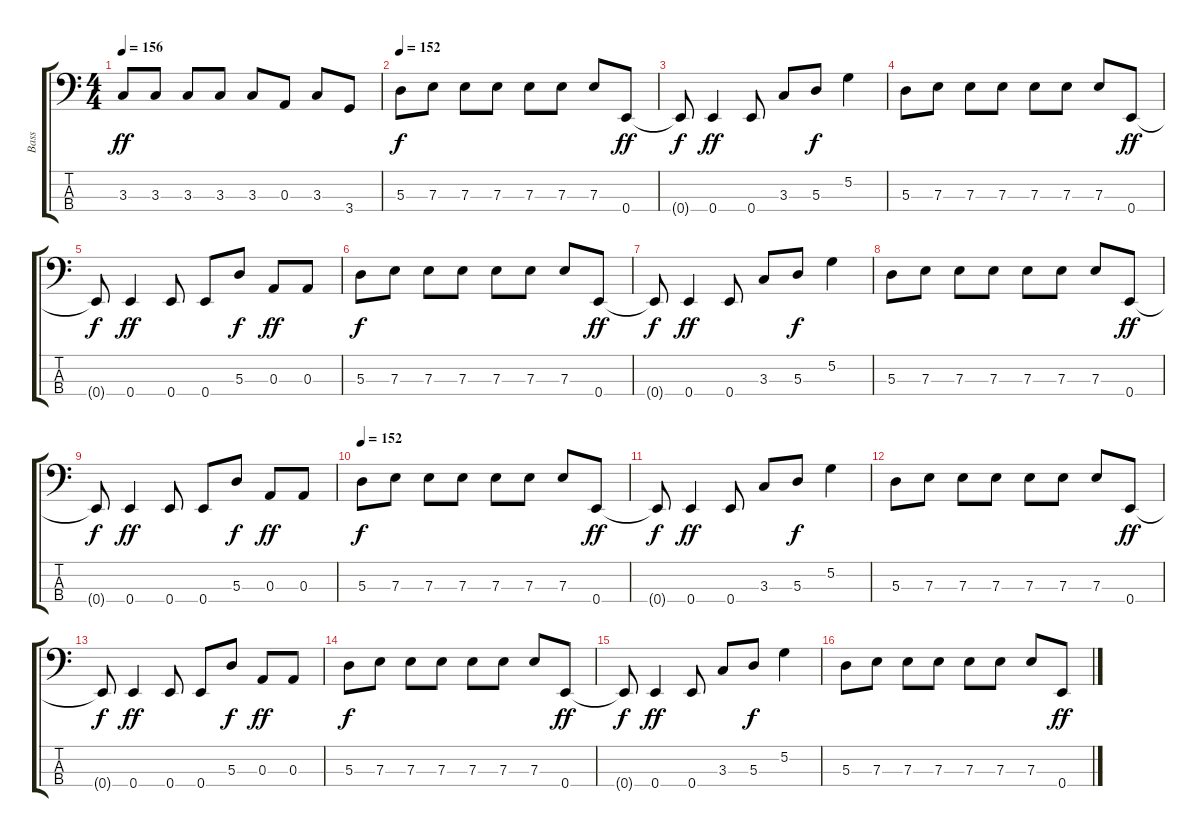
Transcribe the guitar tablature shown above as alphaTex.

\track ("Bass" "Bass") {instrument electricbassfinger}
\staff {score tabs}
\tuning (G2 D2 A1 E1) {hide}
\ts (4 4)
\tempo 156
\clef f4
\ks c
3.3.8{dy ff} 3.3.8 3.3.8 3.3.8 3.3.8 0.3.8 3.3.8 3.4.8 |
\tempo 152
5.3.8{dy f} 7.3.8 7.3.8 7.3.8 7.3.8 7.3.8 7.3.8 0.4.8{dy ff} |
0.4{t}.8{dy f} 0.4.4{dy ff} 0.4.8 3.3.8 5.3.8{dy f} 5.2.4 |
5.3.8 7.3.8 7.3.8 7.3.8 7.3.8 7.3.8 7.3.8 0.4.8{dy ff} |
0.4{t}.8{dy f} 0.4.4{dy ff} 0.4.8 0.4.8 5.3.8{dy f} 0.3.8{dy ff} 0.3.8 |
5.3.8{dy f} 7.3.8 7.3.8 7.3.8 7.3.8 7.3.8 7.3.8 0.4.8{dy ff} |
0.4{t}.8{dy f} 0.4.4{dy ff} 0.4.8 3.3.8 5.3.8{dy f} 5.2.4 |
5.3.8 7.3.8 7.3.8 7.3.8 7.3.8 7.3.8 7.3.8 0.4.8{dy ff} |
0.4{t}.8{dy f} 0.4.4{dy ff} 0.4.8 0.4.8 5.3.8{dy f} 0.3.8{dy ff} 0.3.8 |
\tempo 152
5.3.8{dy f} 7.3.8 7.3.8 7.3.8 7.3.8 7.3.8 7.3.8 0.4.8{dy ff} |
0.4{t}.8{dy f} 0.4.4{dy ff} 0.4.8 3.3.8 5.3.8{dy f} 5.2.4 |
5.3.8 7.3.8 7.3.8 7.3.8 7.3.8 7.3.8 7.3.8 0.4.8{dy ff} |
0.4{t}.8{dy f} 0.4.4{dy ff} 0.4.8 0.4.8 5.3.8{dy f} 0.3.8{dy ff} 0.3.8 |
5.3.8{dy f} 7.3.8 7.3.8 7.3.8 7.3.8 7.3.8 7.3.8 0.4.8{dy ff} |
0.4{t}.8{dy f} 0.4.4{dy ff} 0.4.8 3.3.8 5.3.8{dy f} 5.2.4 |
5.3.8 7.3.8 7.3.8 7.3.8 7.3.8 7.3.8 7.3.8 0.4.8{dy ff}
